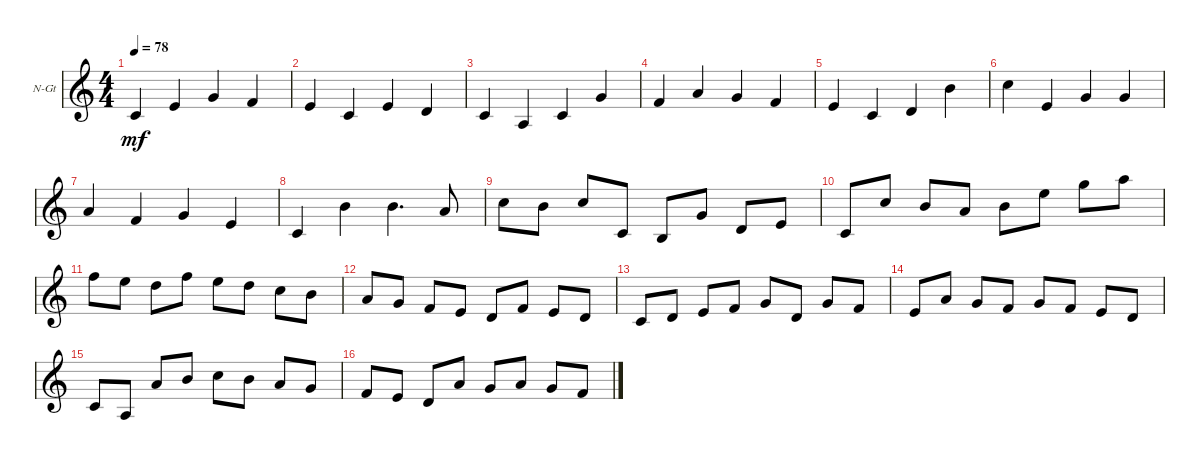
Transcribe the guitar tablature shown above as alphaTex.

\defaultSystemsLayout 4
\bracketExtendMode groupsimilarinstruments
\firstSystemTrackNameOrientation horizontal
\otherSystemsTrackNameOrientation horizontal
\track ("Nylon Guitar" "N-Gt") {instrument acousticguitarnylon}
\staff {score}
\tuning (E4 B3 G3 D3 A2 E2)
\ts (4 4)
\tempo 78
\clef g2
\ks c
3.5.4{dy mf} 2.4.4 0.3.4 3.4.4 |
2.4.4 3.5.4 2.4.4 0.4.4 |
3.5.4 0.5.4 3.5.4 0.3.4 |
3.4.4 2.3.4 0.3.4 3.4.4 |
2.4.4 3.5.4 0.4.4 0.2.4 |
1.2.4 2.4.4 0.3.4 0.3.4 |
2.3.4 3.4.4 0.3.4 2.4.4 |
3.5.4 0.2.4 0.2.4{d} 2.3.8 |
1.2.8 0.2.8 1.2.8 3.5.8 2.5.8 0.3.8 0.4.8 2.4.8 |
3.5.8 1.2.8 0.2.8 2.3.8 0.2.8 0.1.8 3.1.8 5.1.8 |
6.2.8 0.1.8 3.2.8 1.1.8 0.1.8 3.2.8 1.2.8 0.2.8 |
2.3.8 0.3.8 3.4.8 2.4.8 0.4.8 3.4.8 2.4.8 0.4.8 |
3.5.8 0.4.8 2.4.8 3.4.8 0.3.8 0.4.8 0.3.8 3.4.8 |
2.4.8 2.3.8 0.3.8 3.4.8 0.3.8 3.4.8 2.4.8 0.4.8 |
3.5.8 0.5.8 2.3.8 0.2.8 1.2.8 0.2.8 2.3.8 0.3.8 |
3.4.8 2.4.8 0.4.8 2.3.8 0.3.8 2.3.8 0.3.8 3.4.8
